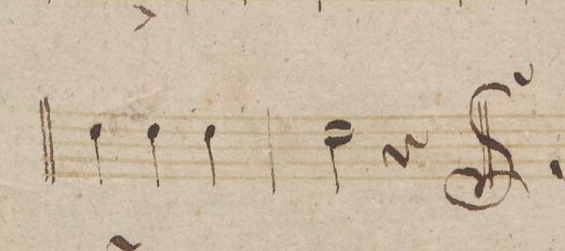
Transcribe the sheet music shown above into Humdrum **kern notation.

**kern	**dynam
*I"Clarino 1mo in B.	*
*clefG2	*
*k[b-]	*
*met(c)	*
*M3/4	*
4cc\	.
4cc\	.
4cc\	.
=57	=57
2cc\	.
4r	.
==	==
*-	*-
